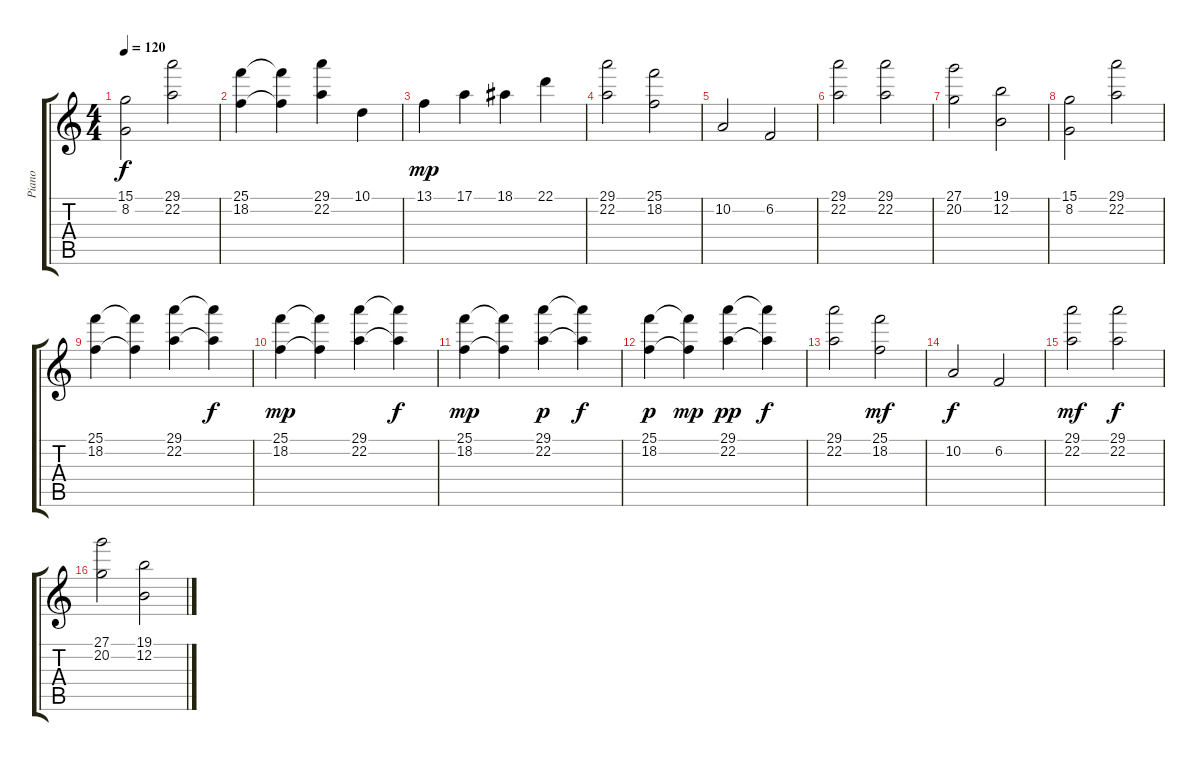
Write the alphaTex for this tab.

\track ("Piano" "Piano") {instrument brightacousticpiano}
\staff {score tabs}
\tuning (E4 B3 G3 D3 A2 E2) {hide}
\ts (4 4)
\tempo 120
\clef g2
\ks c
(15.1 8.2).2{dy f} (29.1 22.2).2 |
(25.1 18.2).4 (25.1{t} 18.2{t}).4 (29.1 22.2).4 10.1.4 |
13.1.4{dy mp} 17.1.4 18.1.4 22.1.4 |
(29.1 22.2).2 (25.1 18.2).2 |
10.2.2 6.2.2 |
(29.1 22.2).2 (29.1 22.2).2 |
(27.1 20.2).2 (19.1 12.2).2 |
(15.1 8.2).2 (29.1 22.2).2 |
(25.1 18.2).4 (25.1{t} 18.2{t}).4 (29.1 22.2).4 (29.1{t} 22.2{t}).4{dy f} |
(25.1 18.2).4{dy mp} (25.1{t} 18.2{t}).4 (29.1 22.2).4 (29.1{t} 22.2{t}).4{dy f} |
(25.1 18.2).4{dy mp} (25.1{t} 18.2{t}).4 (29.1 22.2).4{dy p} (29.1{t} 22.2{t}).4{dy f} |
(25.1 18.2).4{dy p} (25.1{t} 18.2{t}).4{dy mp} (29.1 22.2).4{dy pp} (29.1{t} 22.2{t}).4{dy f} |
(29.1 22.2).2 (25.1 18.2).2{dy mf} |
10.2.2{dy f} 6.2.2 |
(29.1 22.2).2{dy mf} (29.1 22.2).2{dy f} |
(27.1 20.2).2 (19.1 12.2).2
